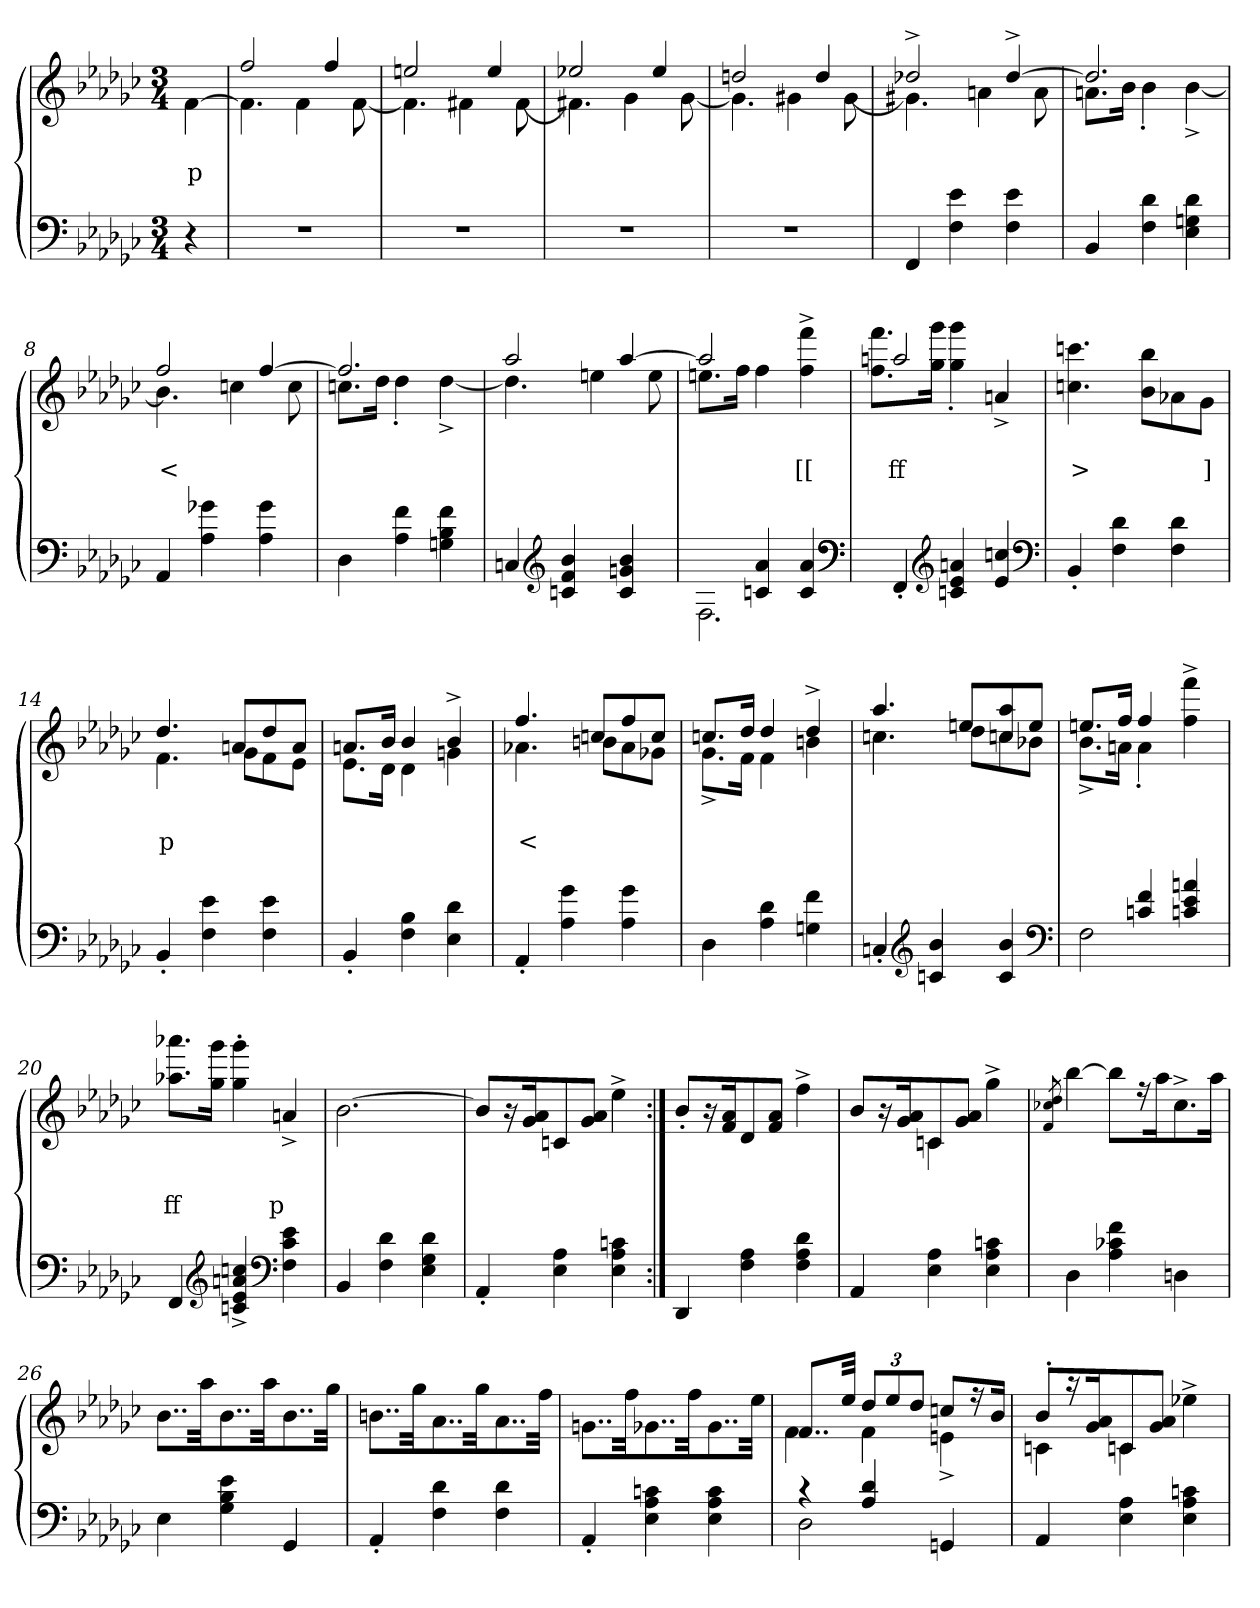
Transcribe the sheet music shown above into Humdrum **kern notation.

**kern	**kern	**text	**text
*part2	*part1	*part1	*part1
*staff2	*staff1	*staff1	*staff1
*clefF4	*clefG2	*	*
*k[b-e-a-d-g-c-]	*k[b-e-a-d-g-c-]	*	*
*M3/4	*M3/4	*	*
=1	=1	=1	=1
4r	[4f\	.	p
=2	=2	=2	=2
*	*^	*	*
2.r	2ff	4.f]	.	.
.	.	4f	.	.
.	4ff	.	.	.
.	.	[8f	.	.
=3	=3	=3	=3	=3
2.r	2een	4.f]	.	.
.	.	4f#X	.	.
.	4ee	.	.	.
.	.	[8f#	.	.
=4	=4	=4	=4	=4
2.r	2ee-X	4.f#X]	.	.
.	.	4g-	.	.
.	4ee-	.	.	.
.	.	[8g-	.	.
=5	=5	=5	=5	=5
2.r	2ddn	4.g-]	.	.
.	.	4g#X	.	.
.	4dd	.	.	.
.	.	[8g#	.	.
=6	=6	=6	=6	=6
4FF	2dd-X^>	4.g#X]	.	.
4e- 4F	.	.	.	.
.	.	4an	.	.
4e- 4F	[4dd-^>	.	.	.
.	.	8a	.	.
=7	=7	=7	=7	=7
4BB-	2.dd-]	8.anL	.	.
.	.	16b-Jk	.	.
4d- 4F	.	4b-'>	.	.
4d- 4Gn 4E-	.	[4b-^>	.	.
=8	=8	=8	=8	=8
4AA-	2ff	4.b-]	.	<
4g-X 4A-	.	.	.	.
.	.	4ccn	.	.
4g- 4A-	[4ff	.	.	.
.	.	8cc	.	.
=9	=9	=9	=9	=9
4D-	2.ff]	8.ccnL	.	.
.	.	16dd-Jk	.	.
4f 4A-	.	4dd-'>	.	.
4f 4B- 4Gn	.	[4dd-^>	.	.
=10	=10	=10	=10	=10
4Cn	2aa-	4.dd-]	.	.
*clefG2	*	*	*	*
4b- 4f 4c	.	.	.	.
.	.	4een	.	.
4b- 4gn 4c	[4aa-	.	.	.
.	.	8ee	.	.
=11	=11	=11	=11	=11
*^	*	*	*	*
4ryy	2.F	2aa-]	8.eenL	.	.
.	.	.	16ffJk	.	.
4a- 4cn	.	.	4ff	.	.
4a- 4c	.	4ryy	4fff^> 4ff^>	.	[[
*v	*v	*	*	*	*
*clefF4	*	*	*	*
=12	=12	=12	=12	=12
4FF'>	2aan	8.fff 8.ffL	.	ff
.	.	16ggg- 16gg-Jk	.	.
*clefG2	*	*	*	*
4an 4e- 4cn	.	4ggg-'> 4gg-'>	.	.
4cc 4e-	4ryy	4an^>	.	.
*	*v	*v	*	*
*clefF4	*	*	*
=13	=13	=13	=13
4BB-'>	4.cccn 4.ccn	.	>
4d- 4F	.	.	.
.	8bb- 8b-L	.	.
4d- 4F	8a-X	.	.
.	8g-J	.	]
=14	=14	=14	=14
*	*^	*	*
4BB-'>	4.dd-	4.f	.	p
4e- 4F	.	.	.	.
.	8anL	8g-L	.	.
4e- 4F	8dd-	8f	.	.
.	8aJ	8e-J	.	.
=15	=15	=15	=15	=15
4BB-'>	8.anL	8.e-L	.	.
.	16b-Jk	16d-Jk	.	.
4B- 4F	4b-	4d-	.	.
4d- 4E-	4b-^>	4gn	.	.
=16	=16	=16	=16	=16
4AA-'>	4.ff	4.a-X	.	<
4g- 4A-	.	.	.	.
.	8ccnL	8bnL	.	.
4g- 4A-	8ff	8a-	.	.
.	8ccJ	8g-XJ	.	.
=17	=17	=17	=17	=17
4D-	8.ccnL	8.g-^>L	.	.
.	16dd-Jk	16fJk	.	.
4d- 4A-	4dd-	4f	.	.
4f 4Gn	4dd-^>	4bn	.	.
=18	=18	=18	=18	=18
4Cn'>	4.aa-	4.cc	.	.
*clefG2	*	*	*	*
4b- 4c	.	.	.	.
.	8eenL	8dd-L	.	.
4b- 4c	8aa- 8ccn	8cc	.	.
.	8eeJ	8b-XJ	.	.
*clefF4	*	*	*	*
=19	=19	=19	=19	=19
*^	*	*	*	*
2F\	4ryy	8.eenL	8.b-^>L	.	.
.	.	16ffJk	16anJk	.	.
.	4f 4c/	4ff	4a'>	.	.
4an 4e- 4cn/	4ryy	4ryy	4fff^> 4ff^>	.	.
*v	*v	*	*	*	*
*	*v	*v	*	*
=20	=20	=20	=20
4FF	8.aaa-X 8.aa-XL	.	ff
.	16ggg- 16gg-Jk	.	.
*clefG2	*	*	*
4ccn^> 4an^> 4e-^> 4cn^>	4ggg-'> 4gg-'>	.	.
*clefF4	*	*	*
4e- 4c 4F	4an^>	.	p
=21	=21	=21	=21
4BB-/	[2.b-	.	.
4d- 4F	.	.	.
4d- 4G- 4E-	.	.	.
=22	=22	=22	=22
4AA-'>	8b-L]	.	.
.	16r	.	.
.	16a- 16g-	.	.
4A- 4E-	8cn	.	.
.	8a- 8g-J	.	.
4cn 4A- 4E-	4ee-^>\	.	.
=23:|!	=23:|!	=23:|!	=23:|!
4DD-	8b-'>L	.	.
.	16r	.	.
.	16a- 16f	.	.
4A- 4F	8d-	.	.
.	8a- 8fJ	.	.
4d- 4A- 4F	4ff^>\	.	.
=24	=24	=24	=24
*	*^	*	*
4AA-	8b-L	4ryy	.	.
.	16r	.	.	.
.	16a- 16g-	.	.	.
4A- 4E-	8cn	4c	.	.
.	8a- 8g-J	.	.	.
4cn 4A- 4E-	4gg-^>\	4ryy	.	.
*	*v	*v	*	*
=25	=25	=25	=25
.	8qf 8qcc-X 8qdd-/	.	.
4D-	[4bb-	.	.
4f 4c-X 4A-	8bb-L]	.	.
.	16r	.	.
.	16aa-	.	.
4Dn	8.cc-^>	.	.
.	16aa-Jk	.	.
=26	=26	=26	=26
4E-	8..b-L	.	.
.	32aa-	.	.
4e- 4B- 4G-	8..b-	.	.
.	32aa-	.	.
4GG-	8..b-	.	.
.	32gg-Jkk	.	.
=27	=27	=27	=27
4AA-'>	8..bnL	.	.
.	32gg-	.	.
4d- 4F	8..a-	.	.
.	32gg-	.	.
4d- 4F	8..a-	.	.
.	32ffJkk	.	.
=28	=28	=28	=28
4AA-'>	8..gnL	.	.
.	32ff	.	.
4cn 4A- 4E-	8..g-X	.	.
.	32ff	.	.
4c 4A- 4E-	8..g-	.	.
.	32ee-Jkk	.	.
=29	=29	=29	=29
*^	*^	*	*
4r	2D-	8..fL	4f\	.	.
.	.	32ee-Jkk	.	.	.
4d- 4A-	.	12dd-L	4f	.	.
.	.	12ee-	.	.	.
.	.	12dd-J	.	.	.
4GGn/	4ryy	8ccnL	4en^>	.	.
.	.	16r	.	.	.
.	.	16b-Jk	.	.	.
*v	*v	*	*	*	*
=30	=30	=30	=30	=30
4AA-	8b-'>L	4c	.	.
.	16r	.	.	.
.	16a- 16g-	.	.	.
4A- 4E-	8cn	4c	.	.
.	8a- 8g-J	.	.	.
4cn 4A- 4E-	4ee-X^>\	4ryy	.	.
*	*v	*v	*	*
=	=	=	=
*-	*-	*-	*-
